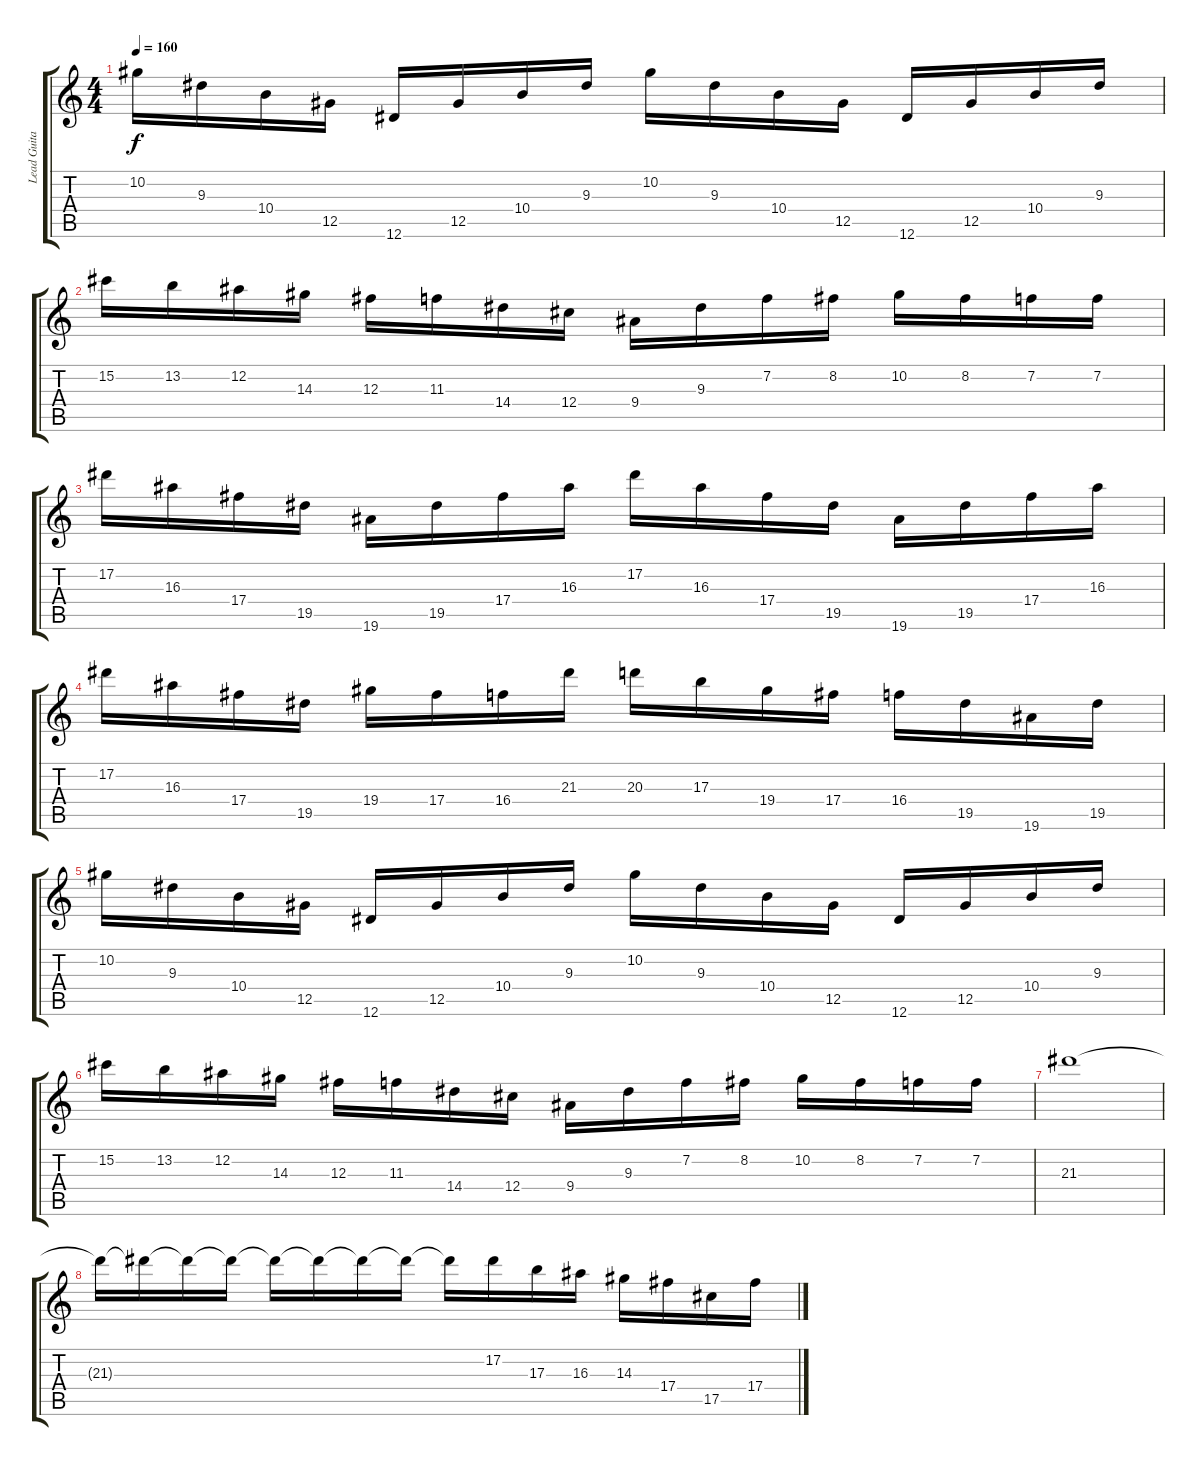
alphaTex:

\track ("Lead Guitar II" "Lead Guita") {instrument overdrivenguitar}
\staff {score tabs}
\tuning (Eb4 Bb3 Gb3 Db3 Ab2 Eb2) {hide}
\ts (4 4)
\tempo 160
\clef g2
\ks c
10.2.16{dy f} 9.3.16 10.4.16 12.5.16 12.6.16 12.5.16 10.4.16 9.3.16 10.2.16 9.3.16 10.4.16 12.5.16 12.6.16 12.5.16 10.4.16 9.3.16 |
15.2.16 13.2.16 12.2.16 14.3.16 12.3.16 11.3.16 14.4.16 12.4.16 9.4.16 9.3.16 7.2.16 8.2.16 10.2.16 8.2.16 7.2.16 7.2.16 |
17.2.16 16.3.16 17.4.16 19.5.16 19.6.16 19.5.16 17.4.16 16.3.16 17.2.16 16.3.16 17.4.16 19.5.16 19.6.16 19.5.16 17.4.16 16.3.16 |
17.2.16 16.3.16 17.4.16 19.5.16 19.4.16 17.4.16 16.4.16 21.3.16 20.3.16 17.3.16 19.4.16 17.4.16 16.4.16 19.5.16 19.6.16 19.5.16 |
10.2.16 9.3.16 10.4.16 12.5.16 12.6.16 12.5.16 10.4.16 9.3.16 10.2.16 9.3.16 10.4.16 12.5.16 12.6.16 12.5.16 10.4.16 9.3.16 |
15.2.16 13.2.16 12.2.16 14.3.16 12.3.16 11.3.16 14.4.16 12.4.16 9.4.16 9.3.16 7.2.16 8.2.16 10.2.16 8.2.16 7.2.16 7.2.16 |
21.3.1 |
21.3{t}.16 21.3{t}.16 21.3{t}.16 21.3{t}.16 21.3{t}.16 21.3{t}.16 21.3{t}.16 21.3{t}.16 21.3{t}.16 17.2.16 17.3.16 16.3.16 14.3.16 17.4.16 17.5.16 17.4.16
